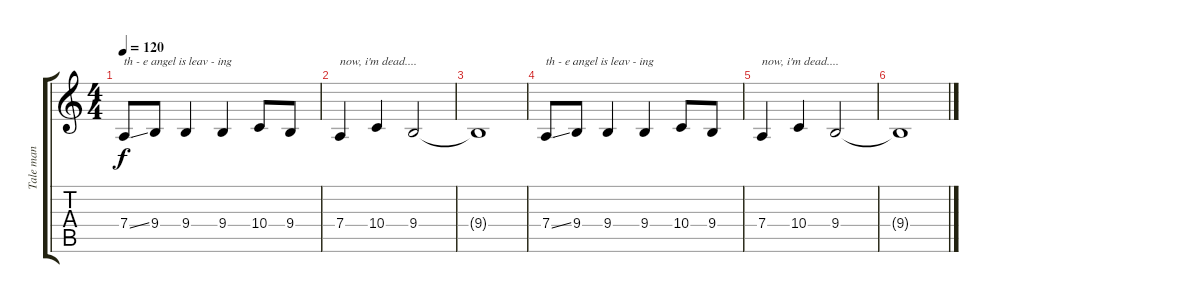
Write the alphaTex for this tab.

\track ("Tale man" "Tale man") {instrument synthvoice}
\staff {score tabs}
\tuning (E4 B3 G3 D3 A2 E2) {hide}
\ts (4 4)
\tempo 120
\clef g2
\ks c
7.4{ss}.8{txt "th - e angel is leav - ing" dy f volume 14} 9.4.8 9.4.4 9.4.4 10.4.8 9.4.8 |
7.4.4{txt "now, i'm dead...."} 10.4.4 9.4.2 |
9.4{t}.1 |
7.4{ss}.8{txt "th - e angel is leav - ing"} 9.4.8 9.4.4 9.4.4 10.4.8 9.4.8 |
7.4.4{txt "now, i'm dead...."} 10.4.4 9.4.2 |
9.4{t}.1
